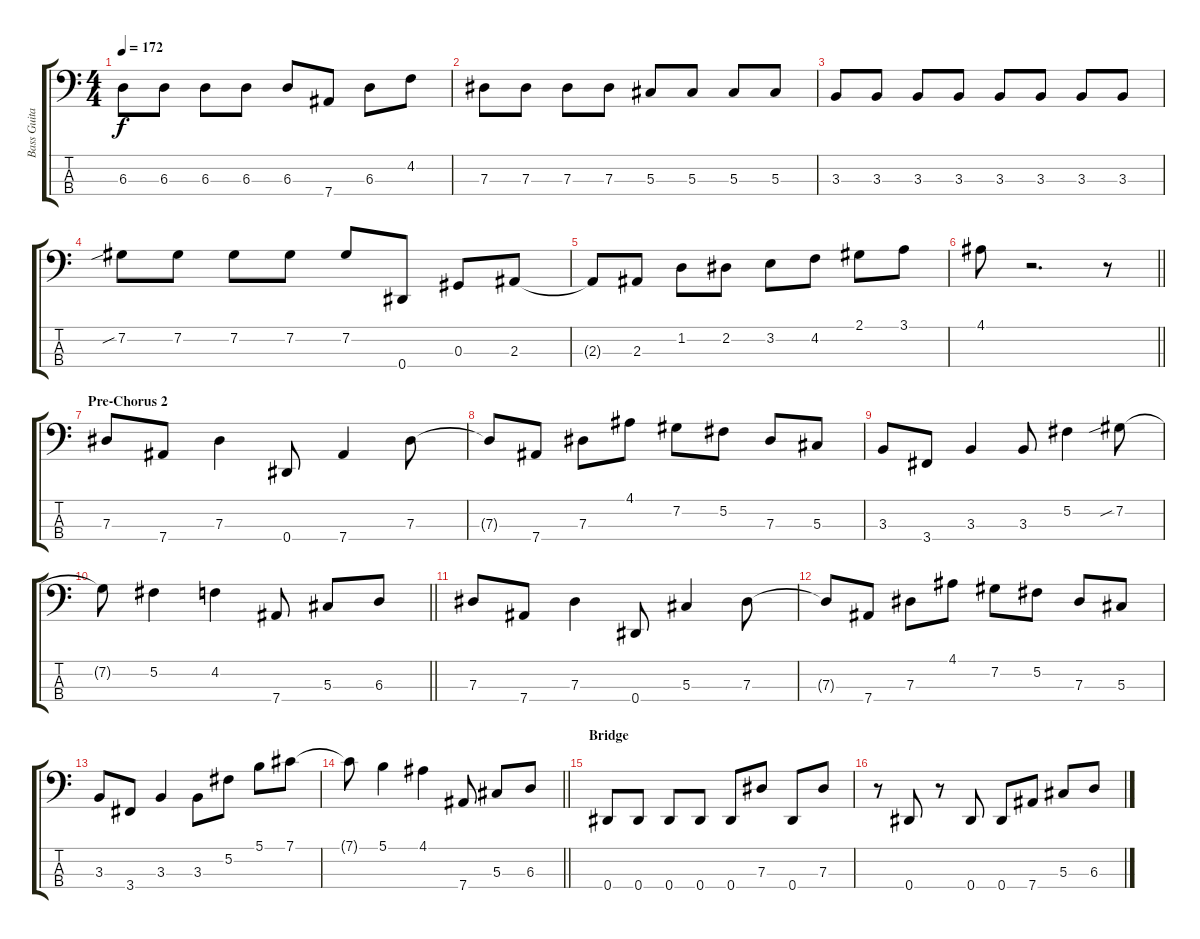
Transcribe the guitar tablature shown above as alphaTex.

\track ("Bass Guitar: Taiji" "Bass Guita") {instrument electricbassfinger}
\staff {score tabs}
\tuning (Gb2 Db2 Ab1 Eb1) {hide}
\ts (4 4)
\tempo 172
\clef f4
\ks c
6.3.8{dy f} 6.3.8 6.3.8 6.3.8 6.3.8 7.4.8 6.3.8 4.2.8 |
7.3.8 7.3.8 7.3.8 7.3.8 5.3.8 5.3.8 5.3.8 5.3.8 |
3.3.8 3.3.8 3.3.8 3.3.8 3.3.8 3.3.8 3.3.8 3.3.8 |
7.2{sib}.8 7.2.8 7.2.8 7.2.8 7.2.8 0.4.8 0.3.8 2.3.8 |
2.3{t}.8 2.3.8 1.2.8 2.2.8 3.2.8 4.2.8 2.1.8 3.1.8 |
\barLineRight lightlight
4.1.8 r.2{d} r.8 |
\section ("" "Pre-Chorus 2")
7.3.8 7.4.8 7.3.4 0.4.8 7.4.4 7.3.8 |
7.3{t}.8 7.4.8 7.3.8 4.1.8 7.2.8 5.2.8 7.3.8 5.3.8 |
3.3.8 3.4.8 3.3.4 3.3.8 5.2.4 7.2{sib}.8 |
\barLineRight lightlight
7.2{t}.8 5.2.4 4.2.4 7.4.8 5.3.8 6.3.8 |
7.3.8 7.4.8 7.3.4 0.4.8 5.3.4 7.3.8 |
7.3{t}.8 7.4.8 7.3.8 4.1.8 7.2.8 5.2.8 7.3.8 5.3.8 |
3.3.8 3.4.8 3.3.4 3.3.8 5.2.8 5.1.8 7.1.8 |
\barLineRight lightlight
7.1{t}.8 5.1.4 4.1.4 7.4.8 5.3.8 6.3.8 |
\section ("" "Bridge")
0.4.8 0.4.8 0.4.8 0.4.8 0.4.8 7.3.8 0.4.8 7.3.8 |
r.8 0.4.8 r.8 0.4.8 0.4.8 7.4.8 5.3.8 6.3.8
